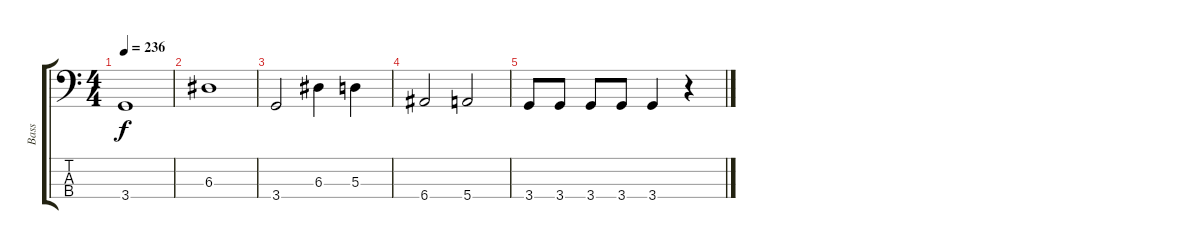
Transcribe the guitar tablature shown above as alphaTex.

\track ("Bass" "Bass") {instrument electricbasspick}
\staff {score tabs}
\tuning (G2 D2 A1 E1) {hide}
\ts (4 4)
\tempo 236
\clef f4
\ks c
3.4.1{dy f} |
6.3.1 |
3.4.2 6.3.4 5.3.4 |
6.4.2 5.4.2 |
3.4.8 3.4.8 3.4.8 3.4.8 3.4.4 r.4
